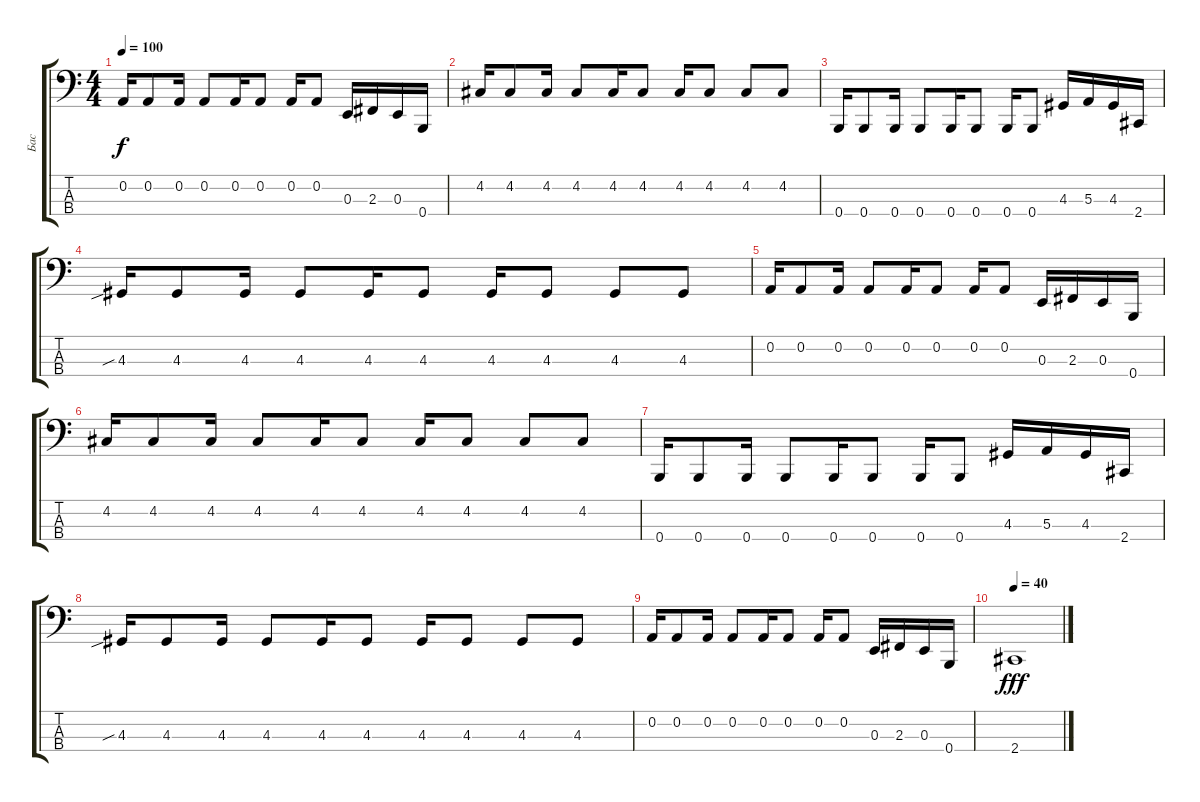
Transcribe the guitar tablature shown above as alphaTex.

\track ("Бас" "Бас") {instrument electricbassfinger}
\staff {score tabs}
\tuning (D2 A1 E1 B0) {hide}
\ts (4 4)
\tempo 100
\clef f4
\ks c
0.2.16{dy f} 0.2.8 0.2.16 0.2.8 0.2.16 0.2.8 0.2.16 0.2.8 0.3.16 2.3.16 0.3.16 0.4.16 |
4.2.16 4.2.8 4.2.16 4.2.8 4.2.16 4.2.8 4.2.16 4.2.8 4.2.8 4.2.8 |
0.4.16 0.4.8 0.4.16 0.4.8 0.4.16 0.4.8 0.4.16 0.4.8 4.3.16 5.3.16 4.3.16 2.4.16 |
4.3{sib}.16 4.3.8 4.3.16 4.3.8 4.3.16 4.3.8 4.3.16 4.3.8 4.3.8 4.3.8 |
0.2.16 0.2.8 0.2.16 0.2.8 0.2.16 0.2.8 0.2.16 0.2.8 0.3.16 2.3.16 0.3.16 0.4.16 |
4.2.16 4.2.8 4.2.16 4.2.8 4.2.16 4.2.8 4.2.16 4.2.8 4.2.8 4.2.8 |
0.4.16 0.4.8 0.4.16 0.4.8 0.4.16 0.4.8 0.4.16 0.4.8 4.3.16 5.3.16 4.3.16 2.4.16 |
4.3{sib}.16 4.3.8 4.3.16 4.3.8 4.3.16 4.3.8 4.3.16 4.3.8 4.3.8 4.3.8 |
0.2.16 0.2.8 0.2.16 0.2.8 0.2.16 0.2.8 0.2.16 0.2.8 0.3.16 2.3.16 0.3.16 0.4.16 |
\tempo 40
2.4.1{dy fff volume 0}
